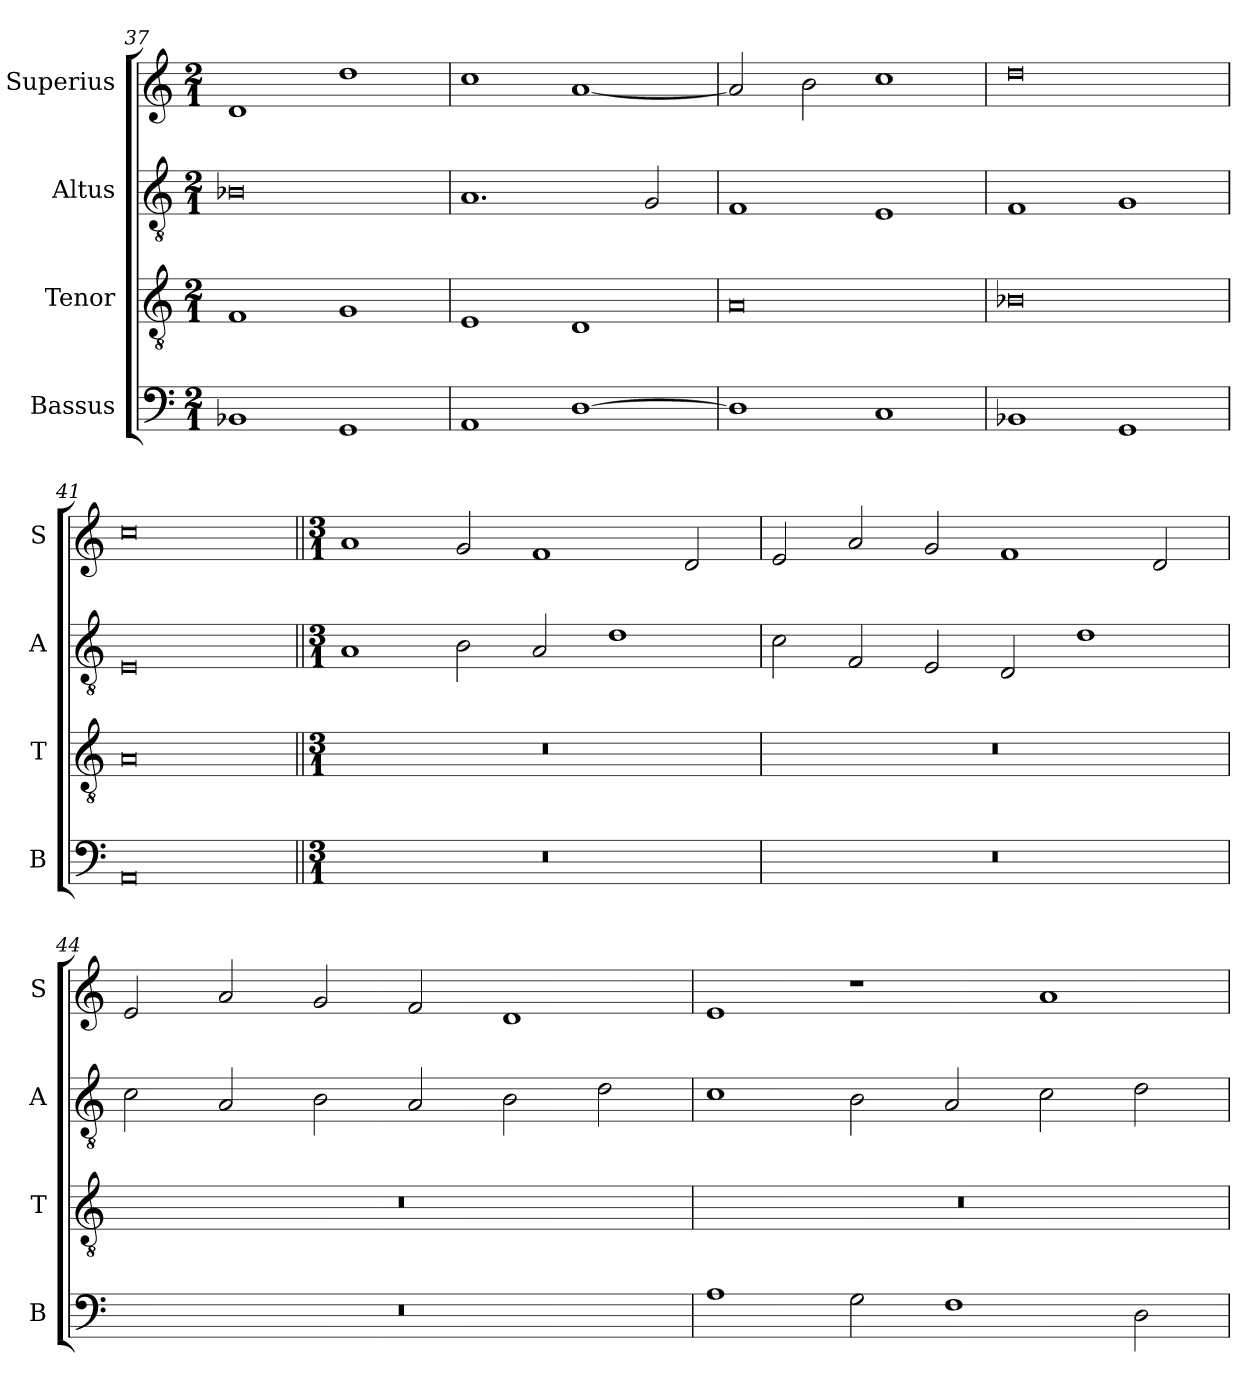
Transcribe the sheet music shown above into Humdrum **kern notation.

**kern	**kern	**kern	**kern
*part4	*part3	*part2	*part1
*staff4	*staff3	*staff2	*staff1
*I"Bassus	*I"Tenor	*I"Altus	*I"Superius
*I'B	*I'T	*I'A	*I'S
*clefF4	*clefGv2	*clefGv2	*clefG2
*k[]	*k[]	*k[]	*k[]
*M2/1	*M2/1	*M2/1	*M2/1
=37	=37	=37	=37
1BB-X	1F	0B-X	1d
1GG	1G	.	1dd
=38	=38	=38	=38
1AA	1E	1.A	1cc
[1D	1D	.	[1a
.	.	2G/	.
=39	=39	=39	=39
1D]	0A	1F	2a/]
.	.	.	2b\
1C	.	1E	1cc
=40	=40	=40	=40
1BB-X	0B-X	1F	0dd
1GG	.	1G	.
=41	=41	=41	=41
0AA	0A	0E	0cc
!!LO:LB:g=z
=42||	=42||	=42||	=42||
*M3/1	*M3/1	*M3/1	*M3/1
0.r	0.r	1A	1a
.	.	2B\	2g/
.	.	2A/	1f
.	.	1d	.
.	.	.	2d/
=43	=43	=43	=43
0.r	0.r	2c\	2e/
.	.	2F/	2a/
.	.	2E/	2g/
.	.	2D/	1f
.	.	1d	.
.	.	.	2d/
=44	=44	=44	=44
0.r	0.r	2c\	2e/
.	.	2A/	2a/
.	.	2B\	2g/
.	.	2A/	2f/
.	.	2B\	1d
.	.	2d\	.
=45	=45	=45	=45
1A	0.r	1c	1e
2G\	.	2B\	1r
1F	.	2A/	.
.	.	2c\	1a
2D\	.	2d\	.
=	=	=	=
*-	*-	*-	*-
